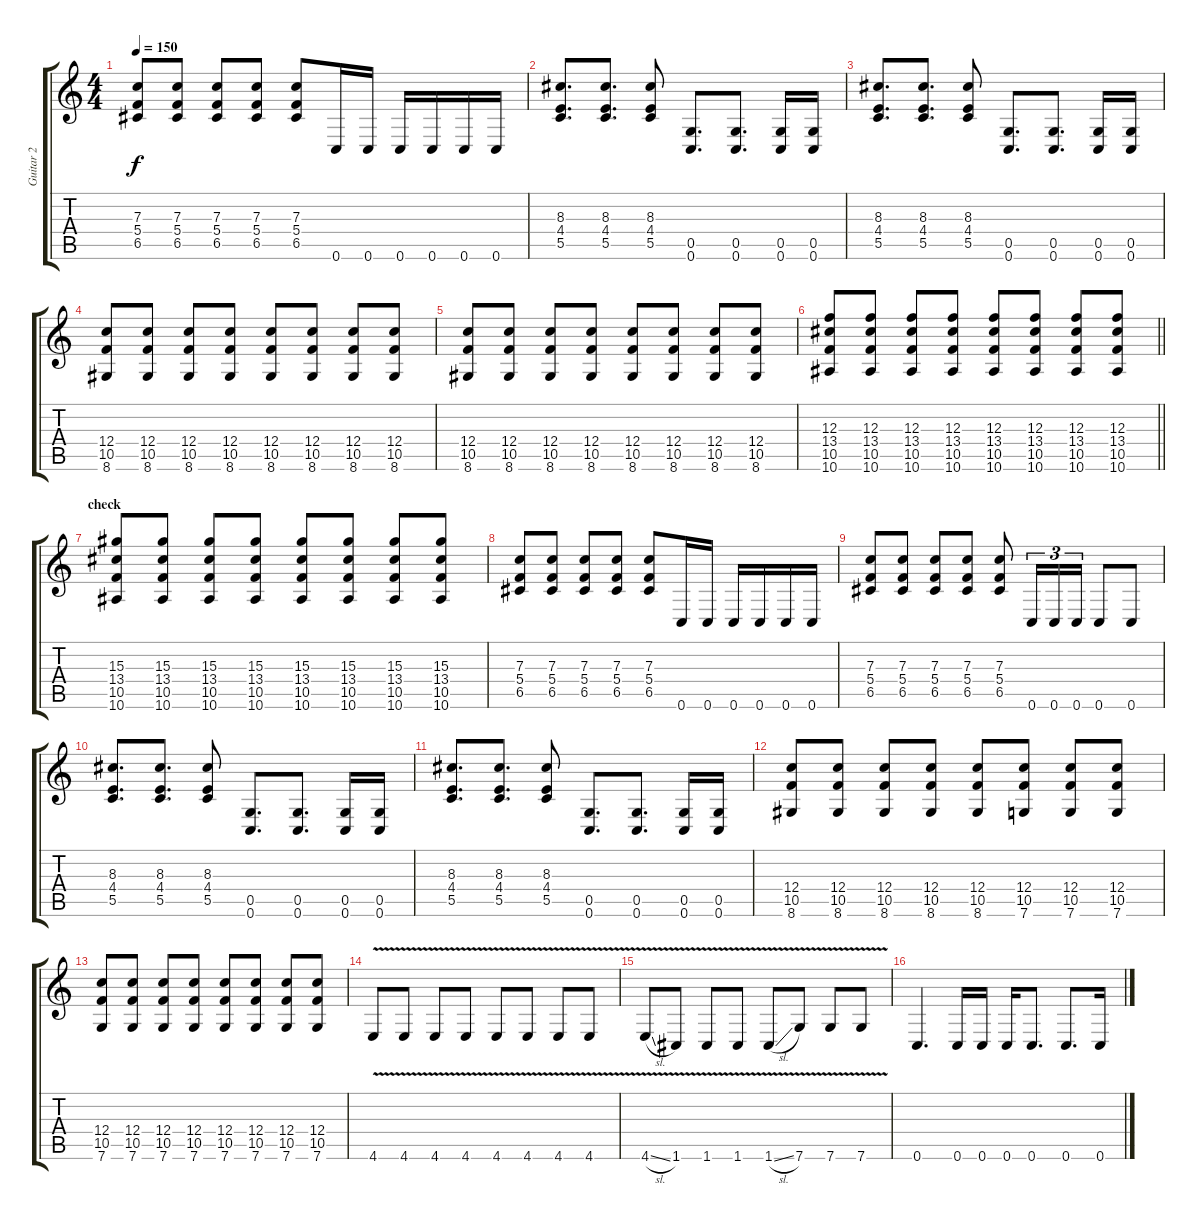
\track ("Guitar 2" "Guitar 2") {instrument distortionguitar}
\staff {score tabs}
\tuning (D4 A3 F3 C3 G2 C2) {hide}
\ts (4 4)
\tempo 150
\clef g2
\ks c
(7.3 5.4 6.5).8{dy f} (7.3 5.4 6.5).8 (7.3 5.4 6.5).8 (7.3 5.4 6.5).8 (7.3 5.4 6.5).8 0.6.16 0.6.16 0.6.16 0.6.16 0.6.16 0.6.16 |
(8.3 4.4 5.5).8{d} (8.3 4.4 5.5).8{d} (8.3 4.4 5.5).8 (0.5 0.6).8{d} (0.5 0.6).8{d} (0.5 0.6).16 (0.5 0.6).16 |
(8.3 4.4 5.5).8{d} (8.3 4.4 5.5).8{d} (8.3 4.4 5.5).8 (0.5 0.6).8{d} (0.5 0.6).8{d} (0.5 0.6).16 (0.5 0.6).16 |
(12.4 10.5 8.6).8 (12.4 10.5 8.6).8 (12.4 10.5 8.6).8 (12.4 10.5 8.6).8 (12.4 10.5 8.6).8 (12.4 10.5 8.6).8 (12.4 10.5 8.6).8 (12.4 10.5 8.6).8 |
(12.4 10.5 8.6).8 (12.4 10.5 8.6).8 (12.4 10.5 8.6).8 (12.4 10.5 8.6).8 (12.4 10.5 8.6).8 (12.4 10.5 8.6).8 (12.4 10.5 8.6).8 (12.4 10.5 8.6).8 |
\barLineRight lightlight
(12.3 13.4 10.5 10.6).8 (12.3 13.4 10.5 10.6).8 (12.3 13.4 10.5 10.6).8 (12.3 13.4 10.5 10.6).8 (12.3 13.4 10.5 10.6).8 (12.3 13.4 10.5 10.6).8 (12.3 13.4 10.5 10.6).8 (12.3 13.4 10.5 10.6).8 |
\section ("" "check")
(15.3 13.4 10.5 10.6).8 (15.3 13.4 10.5 10.6).8 (15.3 13.4 10.5 10.6).8 (15.3 13.4 10.5 10.6).8 (15.3 13.4 10.5 10.6).8 (15.3 13.4 10.5 10.6).8 (15.3 13.4 10.5 10.6).8 (15.3 13.4 10.5 10.6).8 |
(7.3 5.4 6.5).8 (7.3 5.4 6.5).8 (7.3 5.4 6.5).8 (7.3 5.4 6.5).8 (7.3 5.4 6.5).8 0.6.16 0.6.16 0.6.16 0.6.16 0.6.16 0.6.16 |
(7.3 5.4 6.5).8 (7.3 5.4 6.5).8 (7.3 5.4 6.5).8 (7.3 5.4 6.5).8 (7.3 5.4 6.5).8 0.6.16{tu (3 2)} 0.6.16{tu (3 2)} 0.6.16{tu (3 2)} 0.6.8 0.6.8 |
(8.3 4.4 5.5).8{d} (8.3 4.4 5.5).8{d} (8.3 4.4 5.5).8 (0.5 0.6).8{d} (0.5 0.6).8{d} (0.5 0.6).16 (0.5 0.6).16 |
(8.3 4.4 5.5).8{d} (8.3 4.4 5.5).8{d} (8.3 4.4 5.5).8 (0.5 0.6).8{d} (0.5 0.6).8{d} (0.5 0.6).16 (0.5 0.6).16 |
(12.4 10.5 8.6).8 (12.4 10.5 8.6).8 (12.4 10.5 8.6).8 (12.4 10.5 8.6).8 (12.4 10.5 8.6).8 (12.4 10.5 7.6).8 (12.4 10.5 7.6).8 (12.4 10.5 7.6).8 |
(12.4 10.5 7.6).8 (12.4 10.5 7.6).8 (12.4 10.5 7.6).8 (12.4 10.5 7.6).8 (12.4 10.5 7.6).8 (12.4 10.5 7.6).8 (12.4 10.5 7.6).8 (12.4 10.5 7.6).8 |
4.6{v}.8 4.6{v}.8 4.6{v}.8 4.6{v}.8 4.6{v}.8 4.6{v}.8 4.6{v}.8 4.6{v}.8 |
4.6{v sl}.8 1.6{v}.8 1.6{v}.8 1.6{v}.8 1.6{v sl}.8 7.6{v}.8 7.6{v}.8 7.6{v}.8 |
0.6.4{d} 0.6.16 0.6.16 0.6.16 0.6.8{d} 0.6.8{d} 0.6.16
